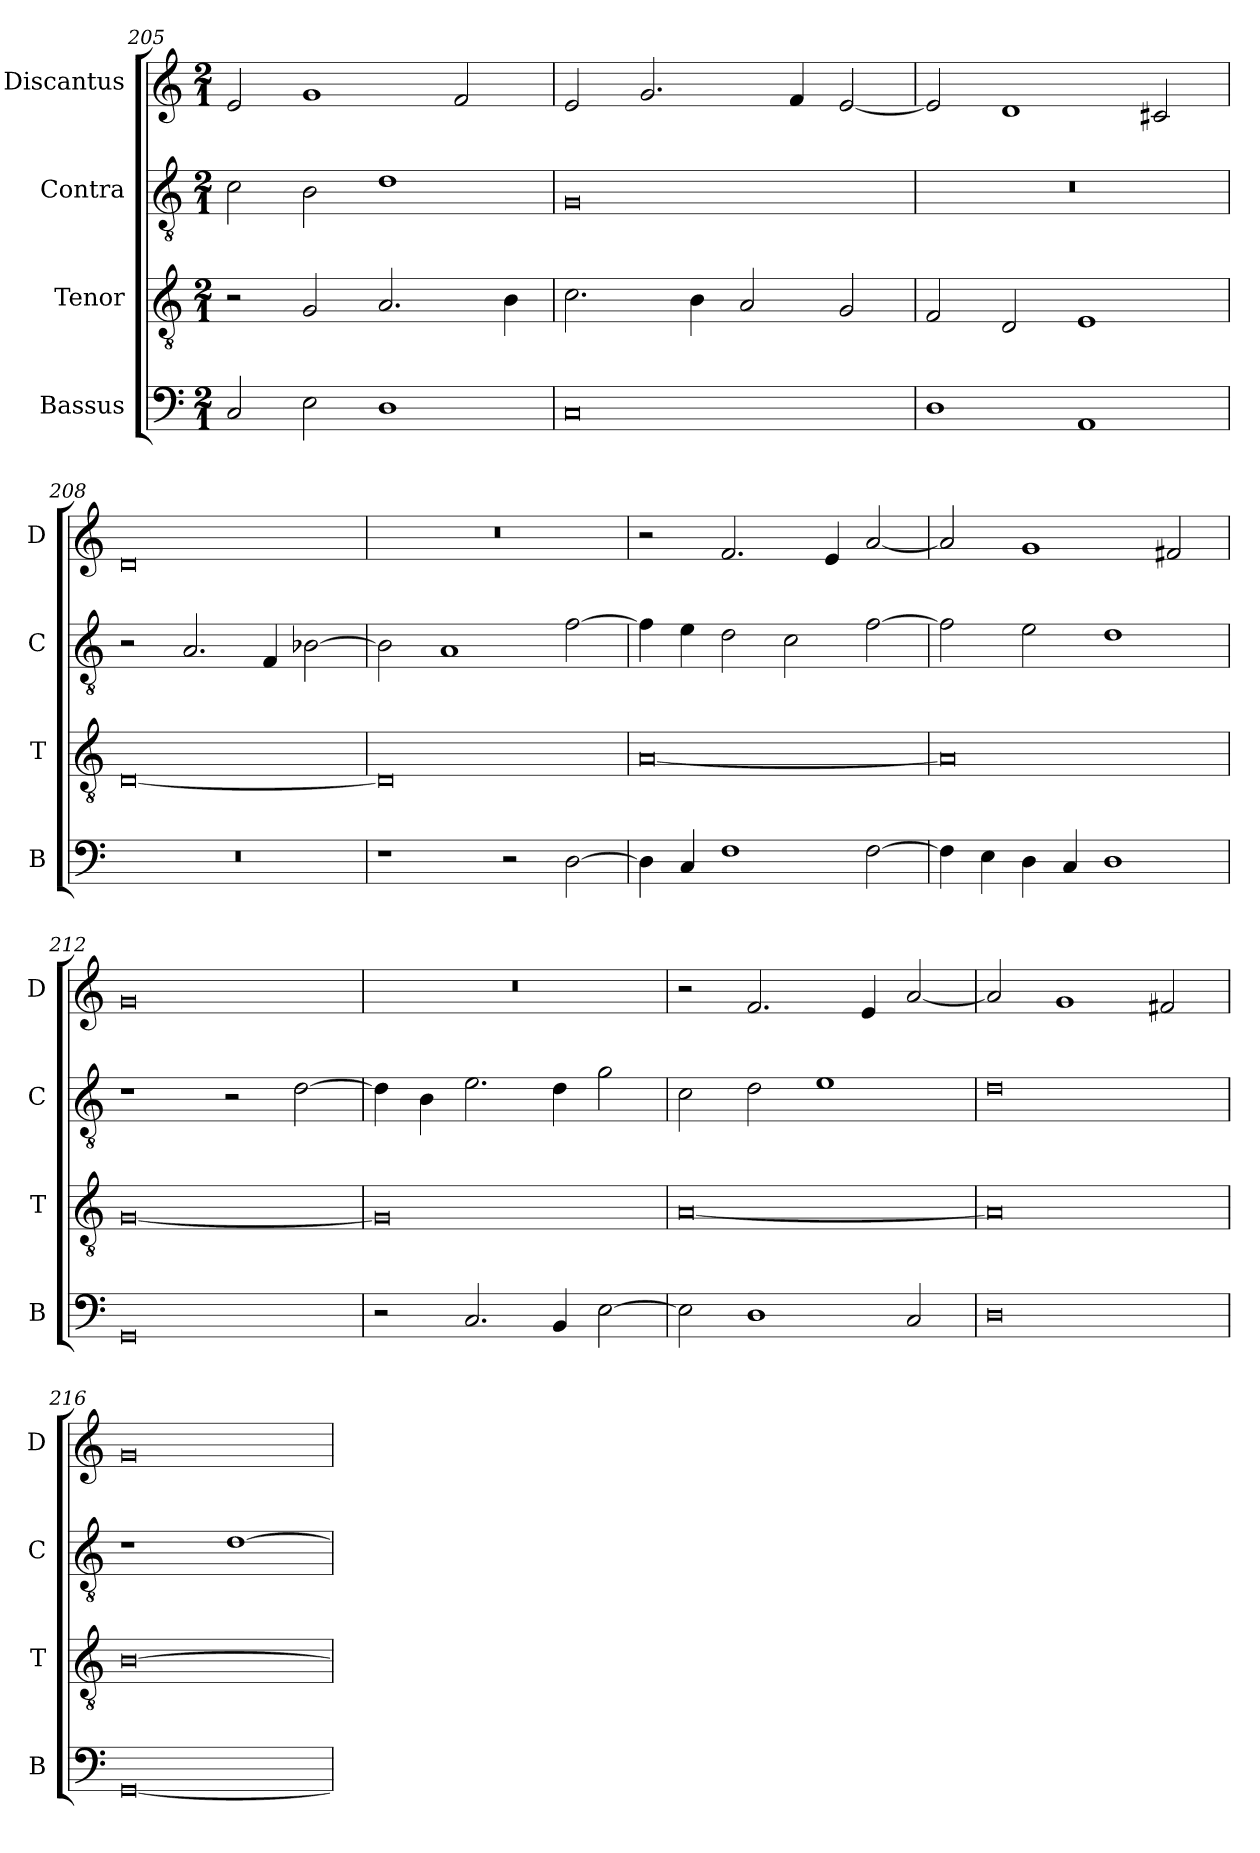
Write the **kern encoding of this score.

**kern	**kern	**kern	**kern
*part4	*part3	*part2	*part1
*staff4	*staff3	*staff2	*staff1
*I"Bassus	*I"Tenor	*I"Contra	*I"Discantus
*I'B	*I'T	*I'C	*I'D
*clefF4	*clefGv2	*clefGv2	*clefG2
*k[]	*k[]	*k[]	*k[]
*M2/1	*M2/1	*M2/1	*M2/1
=205	=205	=205	=205
2C/	2r	2c\	2e/
2E\	2G/	2B\	1g
1D	2.A/	1d	.
.	.	.	2f/
.	4B\	.	.
=206	=206	=206	=206
0C	2.c\	0G	2e/
.	.	.	2.g/
.	4B\	.	.
.	2A/	.	.
.	.	.	4f/
.	2G/	.	[2e/
=207	=207	=207	=207
1D	2F/	0r	2e/]
.	2D/	.	1d
1AA	1E	.	.
.	.	.	2c#X/
=208	=208	=208	=208
0r	[0D	2r	0d
.	.	2.A/	.
.	.	4F/	.
.	.	[2B-X\	.
=209	=209	=209	=209
1r	0D]	2B-\]	0r
.	.	1A	.
2r	.	.	.
[2D\	.	[2f\	.
=210	=210	=210	=210
4D\]	[0A	4f\]	2r
4C/	.	4e\	.
1F	.	2d\	2.f/
.	.	2c\	.
.	.	.	4e/
[2F\	.	[2f\	[2a/
=211	=211	=211	=211
4F\]	0A]	2f\]	2a/]
4E\	.	.	.
4D\	.	2e\	1g
4C/	.	.	.
1D	.	1d	.
.	.	.	2f#X/
=212	=212	=212	=212
0GG	[0G	1r	0g
.	.	2r	.
.	.	[2d\	.
=213	=213	=213	=213
2r	0G]	4d\]	0r
.	.	4B\	.
2.C/	.	2.e\	.
4BB/	.	4d\	.
[2E\	.	2g\	.
=214	=214	=214	=214
2E\]	[0A	2c\	2r
1D	.	2d\	2.f/
.	.	1e	.
.	.	.	4e/
2C/	.	.	[2a/
=215	=215	=215	=215
0D	0A]	0d	2a/]
.	.	.	1g
.	.	.	2f#X/
=216	=216	=216	=216
[0GG	[0B	1r	0g
.	.	[1d	.
=	=	=	=
*-	*-	*-	*-
